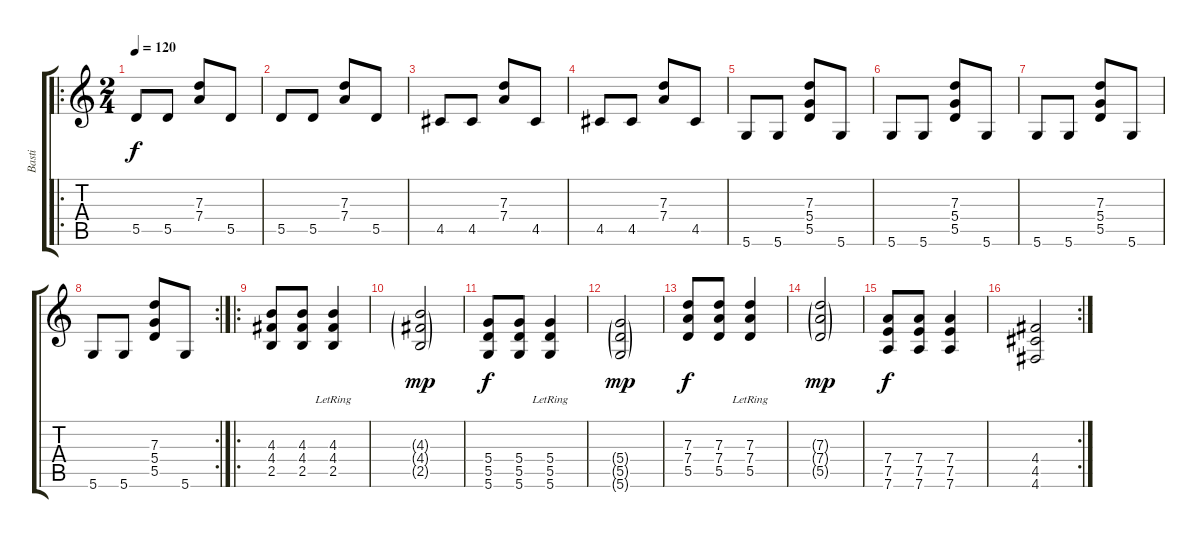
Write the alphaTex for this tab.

\track ("Basti" "Basti") {instrument distortionguitar}
\staff {score tabs}
\tuning (E4 B3 G3 D3 A2 D2) {hide}
\ro
\ts (2 4)
\tempo 120
\clef g2
\ks c
5.5.8{dy f} 5.5.8 (7.3 7.4).8 5.5.8 |
5.5.8 5.5.8 (7.3 7.4).8 5.5.8 |
4.5.8 4.5.8 (7.3 7.4).8 4.5.8 |
4.5.8 4.5.8 (7.3 7.4).8 4.5.8 |
5.6.8 5.6.8 (7.3 5.4 5.5).8 5.6.8 |
5.6.8 5.6.8 (7.3 5.4 5.5).8 5.6.8 |
5.6.8 5.6.8 (7.3 5.4 5.5).8 5.6.8 |
\rc 2
5.6.8 5.6.8 (7.3 5.4 5.5).8 5.6.8 |
\ro
(4.3 4.4 2.5).8 (4.3 4.4 2.5).8 (4.3 4.4{lr} 2.5).4 |
(4.3{g} 4.4{g} 2.5{g}).2{dy mp} |
(5.4 5.5 5.6).8{dy f} (5.4 5.5 5.6).8 (5.4{lr} 5.5 5.6).4 |
(5.4{g} 5.5{g} 5.6{g}).2{dy mp} |
(7.3 7.4 5.5).8{dy f} (7.3 7.4 5.5).8 (7.3 7.4 5.5{lr}).4 |
(7.3{g} 7.4{g} 5.5{g}).2{dy mp} |
(7.4 7.5 7.6).8{dy f} (7.4 7.5 7.6).8 (7.4 7.5 7.6).4 |
\rc 2
(4.4 4.5 4.6).2
